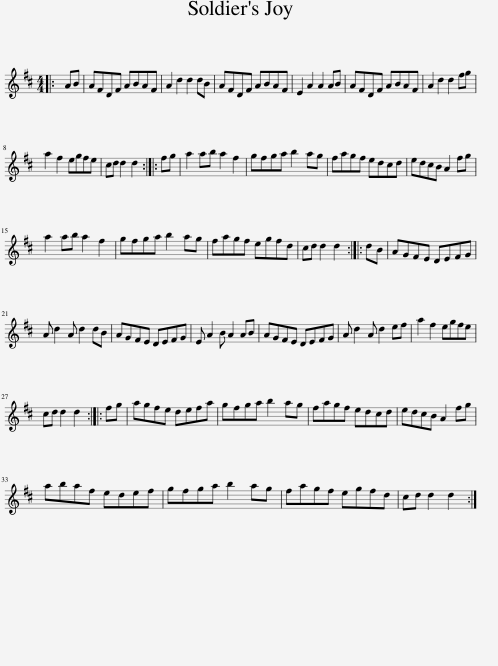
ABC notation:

X:1
L:1/8
M:4/4
I:linebreak $
K:D
V:1 treble
V:1
|: AB | AFDF ABAF | A2 d2 d2 dB | AFDF ABAF | E2 A2 A2 AB | %5
 AFDF ABAF | A2 d2 d2 fg |$ a2 f2 egfe | cd d2 d2 :: fg | %10
 a2 ab a2 f2 | gfga b2 ag | fagf edcd | edcB A2 fg |$ a2 ab a2 f2 | %15
 gfga b2 ag | fagf egfd | cd d2 d2 :: dB | AGFE DEFG |$ %20
 A d2 A d2 dB | AGFE DEFG | E A2 B A2 AB | AGFE DEFG | A d2 A d2 ef | %25
 a2 f2 egfe |$ cd d2 d2 :: fg | agfe defa | gfga b2 ag | %30
 fagf edcd | edcB A2 fg |$ abaf edef | gfga b2 ag | fagf egfd | %35
 cd d2 d2 :| %36
